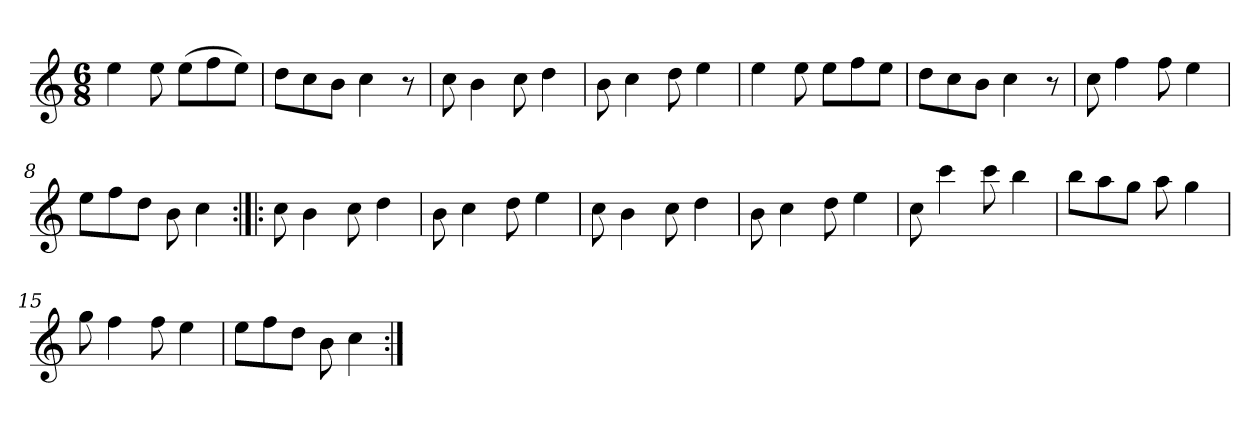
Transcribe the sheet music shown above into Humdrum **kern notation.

**kern
*part1
*staff1
*clefG2
*k[]
*C:
*M6/8
*MM120
=1
4ee
8ee
(8ee\L
8ff\
8ee\J)
=2
8dd\L
8cc\
8b\J
4cc
8r
=3
8cc
4b
8cc
4dd
=4
8b
4cc
8dd
4ee
=5
4ee
8ee
8ee\L
8ff\
8ee\J
=6
8dd\L
8cc\
8b\J
4cc
8r
=7
8cc
4ff
8ff
4ee
=8
8ee\L
8ff\
8dd\J
8b
4cc
=9:|!|:
8cc
4b
8cc
4dd
=10
8b
4cc
8dd
4ee
=11
8cc
4b
8cc
4dd
=12
8b
4cc
8dd
4ee
=13
8cc
4ccc
8ccc
4bb
=14
8bb\L
8aa\
8gg\J
8aa
4gg
=15
8gg
4ff
8ff
4ee
=16
8ee\L
8ff\
8dd\J
8b
4cc
=:|!
*-
